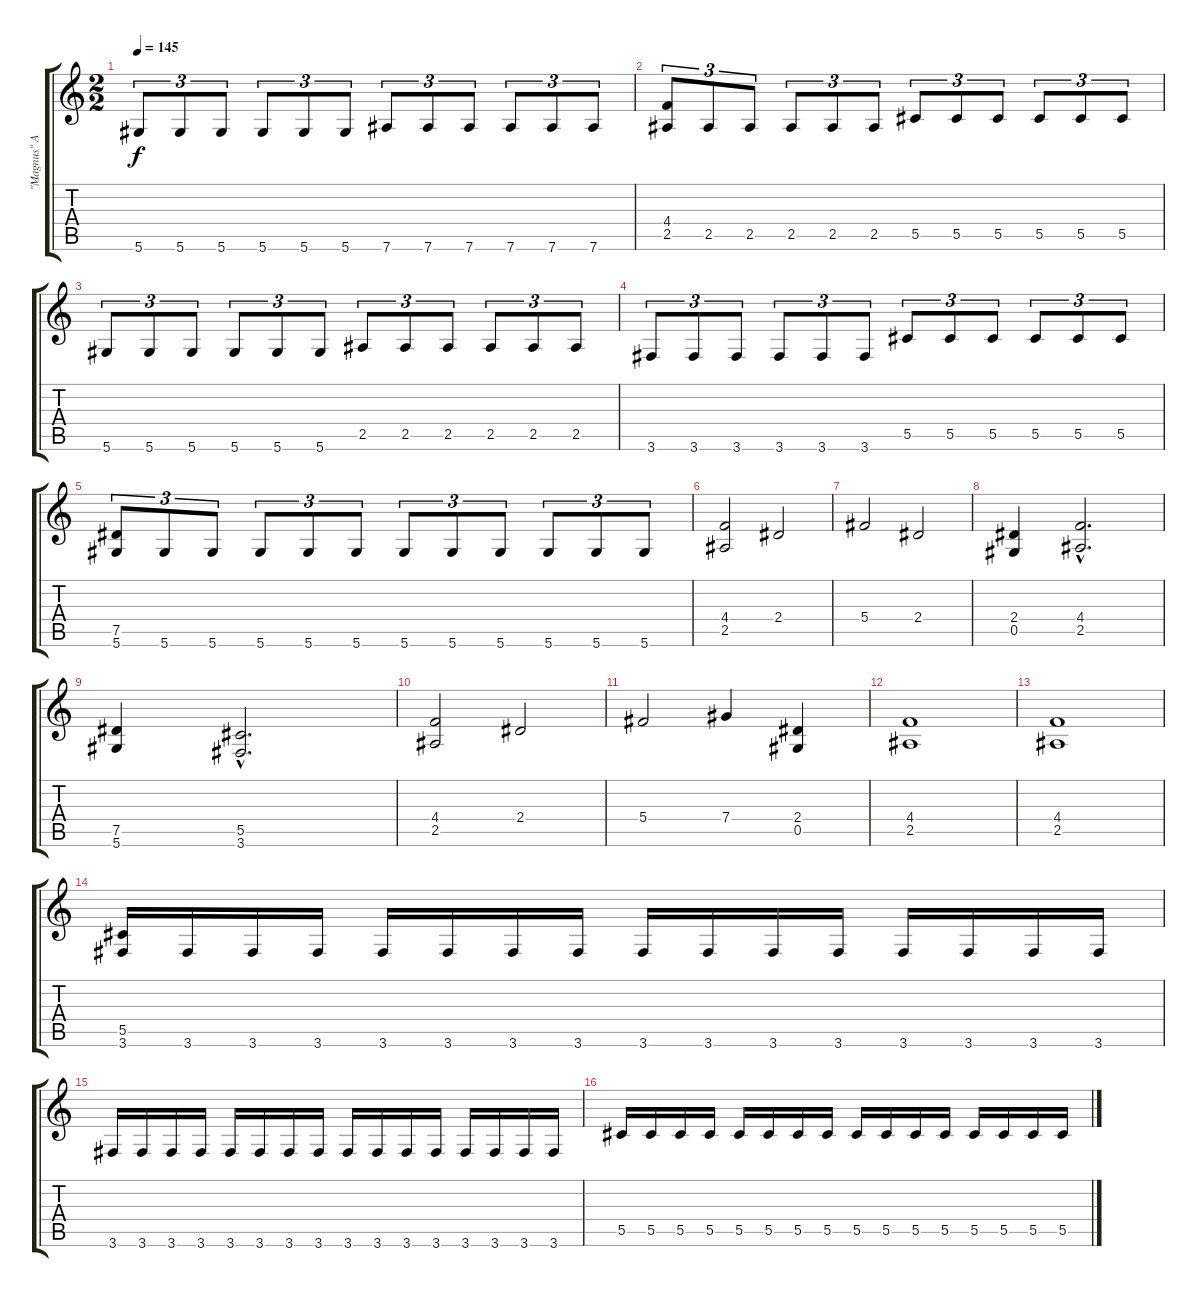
\track ("\"Magnus\" Armin Siepen" "\"Magnus\" A") {instrument distortionguitar}
\staff {score tabs}
\tuning (Eb4 Bb3 Gb3 Db3 Ab2 Eb2) {hide}
\ts (2 2)
\tempo 145
\clef g2
\ks c
5.6.8{tu (3 2) dy f} 5.6.8{tu (3 2)} 5.6.8{tu (3 2)} 5.6.8{tu (3 2)} 5.6.8{tu (3 2)} 5.6.8{tu (3 2)} 7.6.8{tu (3 2)} 7.6.8{tu (3 2)} 7.6.8{tu (3 2)} 7.6.8{tu (3 2)} 7.6.8{tu (3 2)} 7.6.8{tu (3 2)} |
(4.4 2.5).8{tu (3 2)} 2.5.8{tu (3 2)} 2.5.8{tu (3 2)} 2.5.8{tu (3 2)} 2.5.8{tu (3 2)} 2.5.8{tu (3 2)} 5.5.8{tu (3 2)} 5.5.8{tu (3 2)} 5.5.8{tu (3 2)} 5.5.8{tu (3 2)} 5.5.8{tu (3 2)} 5.5.8{tu (3 2)} |
5.6.8{tu (3 2)} 5.6.8{tu (3 2)} 5.6.8{tu (3 2)} 5.6.8{tu (3 2)} 5.6.8{tu (3 2)} 5.6.8{tu (3 2)} 2.5.8{tu (3 2)} 2.5.8{tu (3 2)} 2.5.8{tu (3 2)} 2.5.8{tu (3 2)} 2.5.8{tu (3 2)} 2.5.8{tu (3 2)} |
3.6.8{tu (3 2)} 3.6.8{tu (3 2)} 3.6.8{tu (3 2)} 3.6.8{tu (3 2)} 3.6.8{tu (3 2)} 3.6.8{tu (3 2)} 5.5.8{tu (3 2)} 5.5.8{tu (3 2)} 5.5.8{tu (3 2)} 5.5.8{tu (3 2)} 5.5.8{tu (3 2)} 5.5.8{tu (3 2)} |
(7.5 5.6).8{tu (3 2)} 5.6.8{tu (3 2)} 5.6.8{tu (3 2)} 5.6.8{tu (3 2)} 5.6.8{tu (3 2)} 5.6.8{tu (3 2)} 5.6.8{tu (3 2)} 5.6.8{tu (3 2)} 5.6.8{tu (3 2)} 5.6.8{tu (3 2)} 5.6.8{tu (3 2)} 5.6.8{tu (3 2)} |
(4.4 2.5).2 2.4.2 |
5.4.2 2.4.2 |
(2.4 0.5).4 (4.4{hac} 2.5{hac}).2{d} |
(7.5 5.6).4 (5.5{hac} 3.6{hac}).2{d} |
(4.4 2.5).2 2.4.2 |
5.4.2 7.4.4 (2.4 0.5).4 |
(4.4 2.5).1 |
(4.4 2.5).1 |
(5.5 3.6).16 3.6.16 3.6.16 3.6.16 3.6.16 3.6.16 3.6.16 3.6.16 3.6.16 3.6.16 3.6.16 3.6.16 3.6.16 3.6.16 3.6.16 3.6.16 |
3.6.16 3.6.16 3.6.16 3.6.16 3.6.16 3.6.16 3.6.16 3.6.16 3.6.16 3.6.16 3.6.16 3.6.16 3.6.16 3.6.16 3.6.16 3.6.16 |
5.5.16 5.5.16 5.5.16 5.5.16 5.5.16 5.5.16 5.5.16 5.5.16 5.5.16 5.5.16 5.5.16 5.5.16 5.5.16 5.5.16 5.5.16 5.5.16
